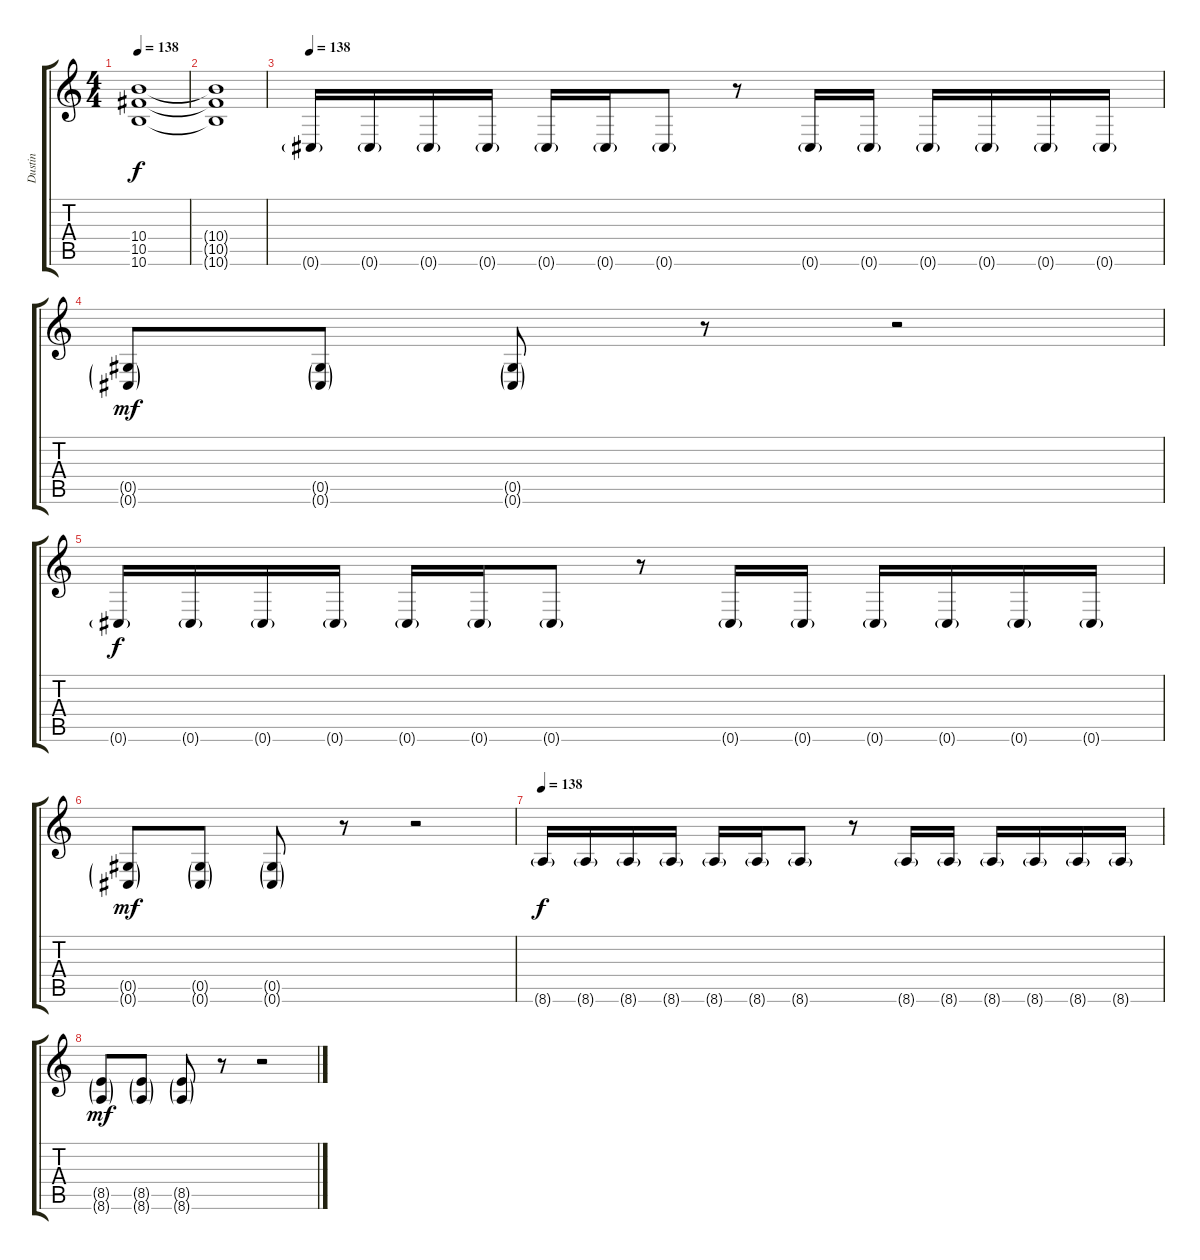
\track ("Dustin" "Dustin") {instrument overdrivenguitar}
\staff {score tabs}
\tuning (Eb4 Bb3 Gb3 Db3 Ab2 Db2) {hide}
\ts (4 4)
\tempo 138
\clef g2
\ks c
(10.4 10.5 10.6).1{dy f} |
(10.4{t} 10.5{t} 10.6{t}).1 |
\tempo 138
0.6{g}.16 0.6{g}.16 0.6{g}.16 0.6{g}.16 0.6{g}.16 0.6{g}.16 0.6{g}.8 r.8 0.6{g}.16 0.6{g}.16 0.6{g}.16 0.6{g}.16 0.6{g}.16 0.6{g}.16 |
(0.5{g} 0.6{g}).8{dy mf} (0.5{g} 0.6{g}).8 (0.5{g} 0.6{g}).8 r.8 r.2 |
0.6{g}.16{dy f} 0.6{g}.16 0.6{g}.16 0.6{g}.16 0.6{g}.16 0.6{g}.16 0.6{g}.8 r.8 0.6{g}.16 0.6{g}.16 0.6{g}.16 0.6{g}.16 0.6{g}.16 0.6{g}.16 |
(0.5{g} 0.6{g}).8{dy mf} (0.5{g} 0.6{g}).8 (0.5{g} 0.6{g}).8 r.8 r.2 |
\tempo 138
8.6{g}.16{dy f} 8.6{g}.16 8.6{g}.16 8.6{g}.16 8.6{g}.16 8.6{g}.16 8.6{g}.8 r.8 8.6{g}.16 8.6{g}.16 8.6{g}.16 8.6{g}.16 8.6{g}.16 8.6{g}.16 |
(8.5{g} 8.6{g}).8{dy mf} (8.5{g} 8.6{g}).8 (8.5{g} 8.6{g}).8 r.8 r.2
